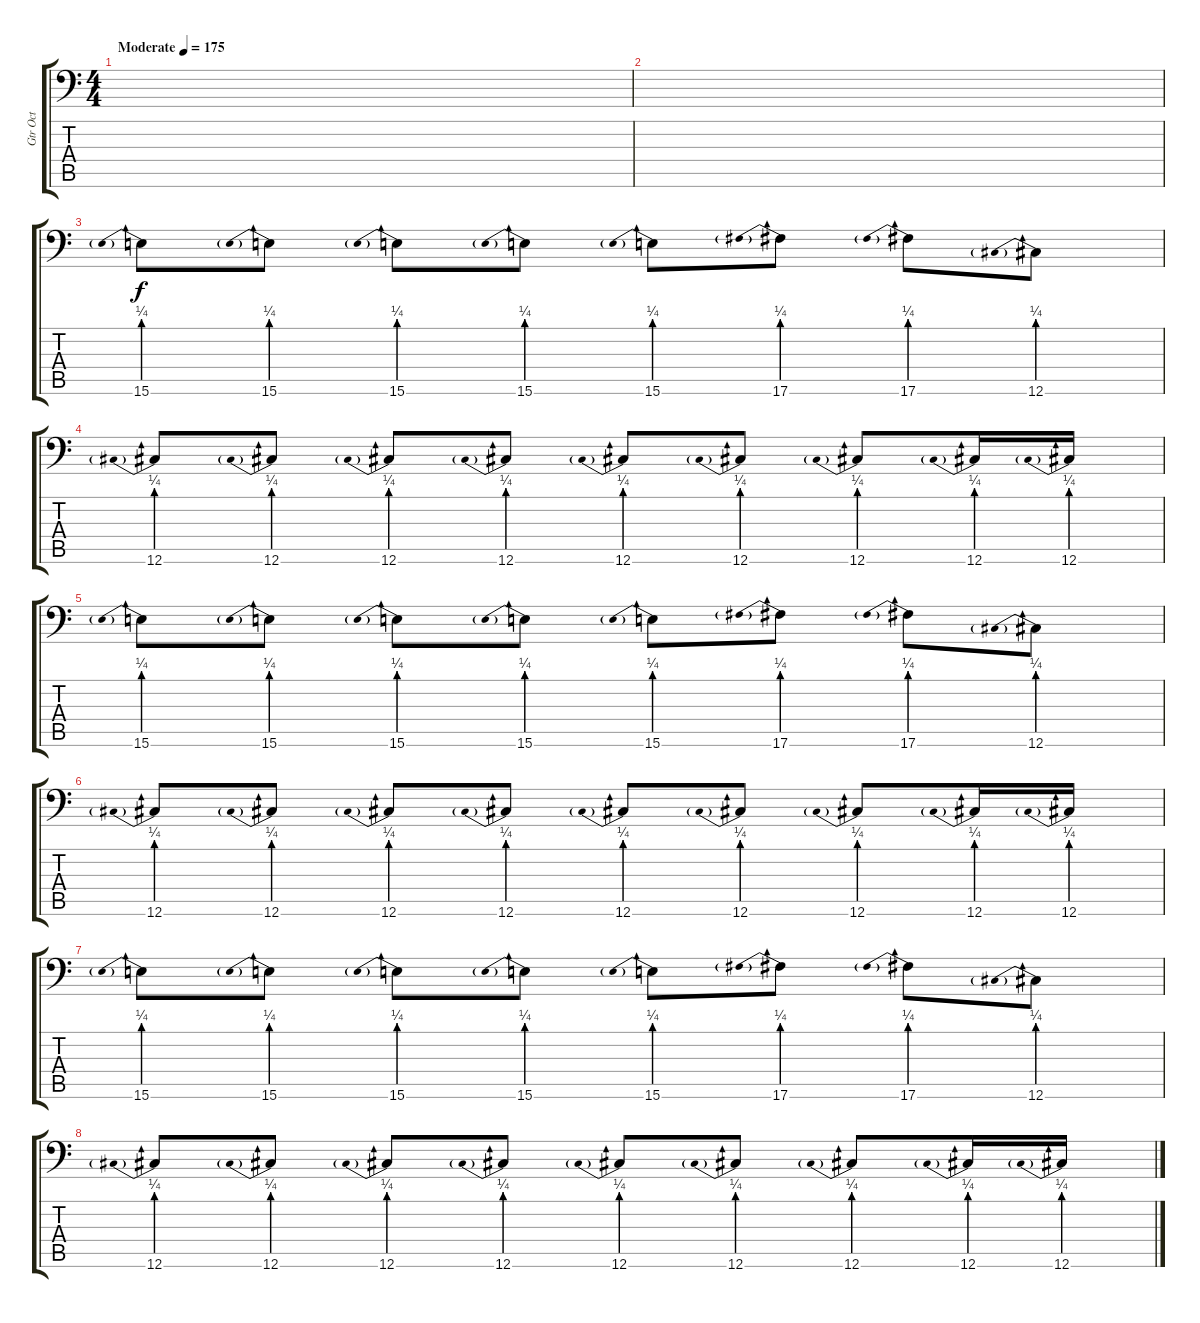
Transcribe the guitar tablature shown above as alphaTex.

\track ("Gtr Oct" "Gtr Oct") {instrument distortionguitar}
\staff {score tabs}
\tuning (Db3 Ab2 E2 B1 Gb1 Db1) {hide}
\ts (4 4)
\tempo (175 "Moderate")
\clef f4
\ks c
|
|
15.6{be (prebend 0 1 60 1)}.8 15.6{be (prebend 0 1 60 1)}.8 15.6{be (prebend 0 1 60 1)}.8 15.6{be (prebend 0 1 60 1)}.8 15.6{be (prebend 0 1 60 1)}.8 17.6{be (prebend 0 1 60 1)}.8 17.6{be (prebend 0 1 60 1)}.8 12.6{be (prebend 0 1 60 1)}.8 |
12.6{be (prebend 0 1 60 1)}.8 12.6{be (prebend 0 1 60 1)}.8 12.6{be (prebend 0 1 60 1)}.8 12.6{be (prebend 0 1 60 1)}.8 12.6{be (prebend 0 1 60 1)}.8 12.6{be (prebend 0 1 60 1)}.8 12.6{be (prebend 0 1 60 1)}.8 12.6{be (prebend 0 1 60 1)}.16 12.6{be (prebend 0 1 60 1)}.16 |
15.6{be (prebend 0 1 60 1)}.8 15.6{be (prebend 0 1 60 1)}.8 15.6{be (prebend 0 1 60 1)}.8 15.6{be (prebend 0 1 60 1)}.8 15.6{be (prebend 0 1 60 1)}.8 17.6{be (prebend 0 1 60 1)}.8 17.6{be (prebend 0 1 60 1)}.8 12.6{be (prebend 0 1 60 1)}.8 |
12.6{be (prebend 0 1 60 1)}.8 12.6{be (prebend 0 1 60 1)}.8 12.6{be (prebend 0 1 60 1)}.8 12.6{be (prebend 0 1 60 1)}.8 12.6{be (prebend 0 1 60 1)}.8 12.6{be (prebend 0 1 60 1)}.8 12.6{be (prebend 0 1 60 1)}.8 12.6{be (prebend 0 1 60 1)}.16 12.6{be (prebend 0 1 60 1)}.16 |
15.6{be (prebend 0 1 60 1)}.8 15.6{be (prebend 0 1 60 1)}.8 15.6{be (prebend 0 1 60 1)}.8 15.6{be (prebend 0 1 60 1)}.8 15.6{be (prebend 0 1 60 1)}.8 17.6{be (prebend 0 1 60 1)}.8 17.6{be (prebend 0 1 60 1)}.8 12.6{be (prebend 0 1 60 1)}.8 |
12.6{be (prebend 0 1 60 1)}.8 12.6{be (prebend 0 1 60 1)}.8 12.6{be (prebend 0 1 60 1)}.8 12.6{be (prebend 0 1 60 1)}.8 12.6{be (prebend 0 1 60 1)}.8 12.6{be (prebend 0 1 60 1)}.8 12.6{be (prebend 0 1 60 1)}.8 12.6{be (prebend 0 1 60 1)}.16 12.6{be (prebend 0 1 60 1)}.16
